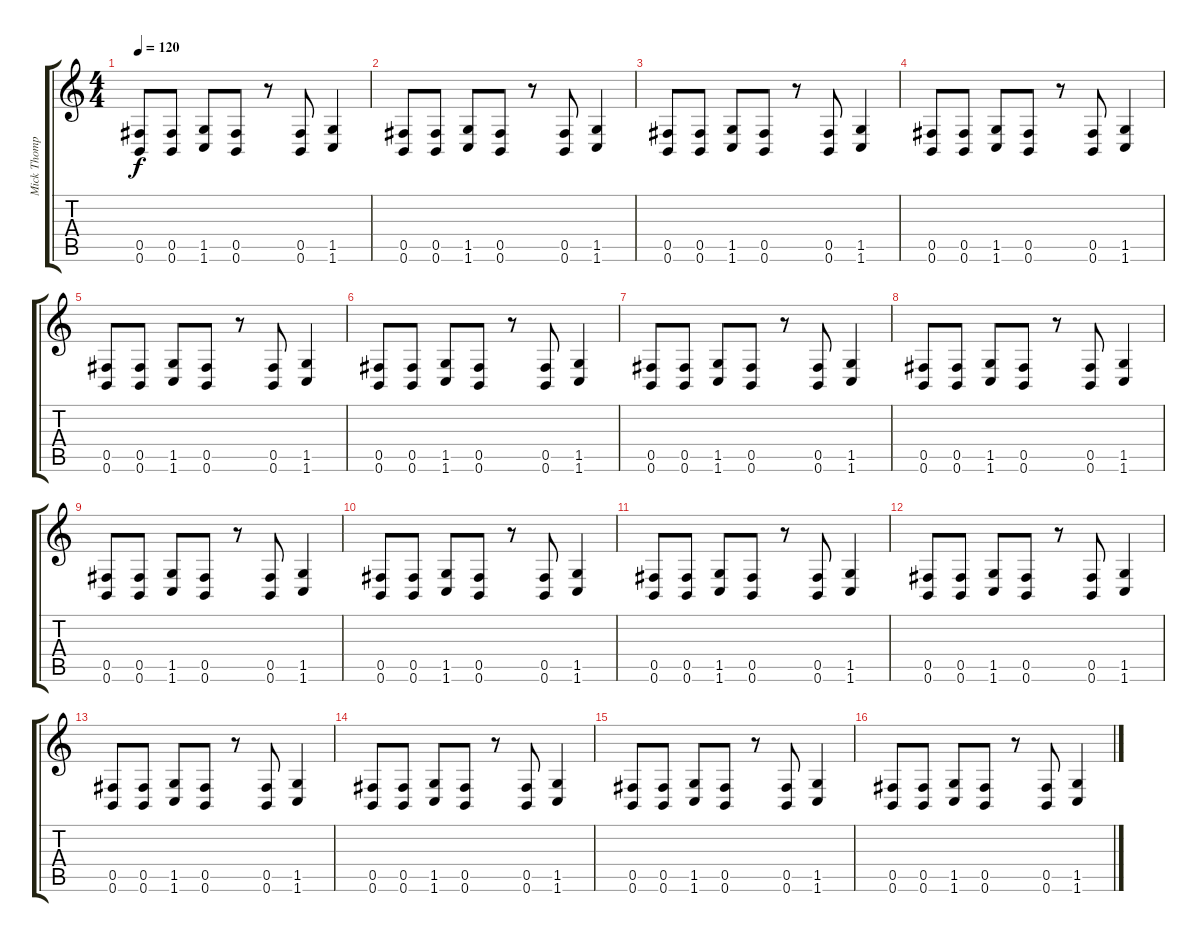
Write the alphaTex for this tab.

\track ("Mick Thompson" "Mick Thomp") {instrument distortionguitar}
\staff {score tabs}
\tuning (Db4 Ab3 E3 B2 Gb2 B1) {hide}
\ts (4 4)
\tempo 120
\clef g2
\ks c
(0.5 0.6).8{dy f} (0.5 0.6).8 (1.5 1.6).8 (0.5 0.6).8 r.8 (0.5 0.6).8 (1.5 1.6).4 |
(0.5 0.6).8 (0.5 0.6).8 (1.5 1.6).8 (0.5 0.6).8 r.8 (0.5 0.6).8 (1.5 1.6).4 |
(0.5 0.6).8 (0.5 0.6).8 (1.5 1.6).8 (0.5 0.6).8 r.8 (0.5 0.6).8 (1.5 1.6).4 |
(0.5 0.6).8 (0.5 0.6).8 (1.5 1.6).8 (0.5 0.6).8 r.8 (0.5 0.6).8 (1.5 1.6).4 |
(0.5 0.6).8 (0.5 0.6).8 (1.5 1.6).8 (0.5 0.6).8 r.8 (0.5 0.6).8 (1.5 1.6).4 |
(0.5 0.6).8 (0.5 0.6).8 (1.5 1.6).8 (0.5 0.6).8 r.8 (0.5 0.6).8 (1.5 1.6).4 |
(0.5 0.6).8 (0.5 0.6).8 (1.5 1.6).8 (0.5 0.6).8 r.8 (0.5 0.6).8 (1.5 1.6).4 |
(0.5 0.6).8 (0.5 0.6).8 (1.5 1.6).8 (0.5 0.6).8 r.8 (0.5 0.6).8 (1.5 1.6).4 |
(0.5 0.6).8 (0.5 0.6).8 (1.5 1.6).8 (0.5 0.6).8 r.8 (0.5 0.6).8 (1.5 1.6).4 |
(0.5 0.6).8 (0.5 0.6).8 (1.5 1.6).8 (0.5 0.6).8 r.8 (0.5 0.6).8 (1.5 1.6).4 |
(0.5 0.6).8 (0.5 0.6).8 (1.5 1.6).8 (0.5 0.6).8 r.8 (0.5 0.6).8 (1.5 1.6).4 |
(0.5 0.6).8 (0.5 0.6).8 (1.5 1.6).8 (0.5 0.6).8 r.8 (0.5 0.6).8 (1.5 1.6).4 |
(0.5 0.6).8 (0.5 0.6).8 (1.5 1.6).8 (0.5 0.6).8 r.8 (0.5 0.6).8 (1.5 1.6).4 |
(0.5 0.6).8 (0.5 0.6).8 (1.5 1.6).8 (0.5 0.6).8 r.8 (0.5 0.6).8 (1.5 1.6).4 |
(0.5 0.6).8 (0.5 0.6).8 (1.5 1.6).8 (0.5 0.6).8 r.8 (0.5 0.6).8 (1.5 1.6).4 |
(0.5 0.6).8 (0.5 0.6).8 (1.5 1.6).8 (0.5 0.6).8 r.8 (0.5 0.6).8 (1.5 1.6).4
